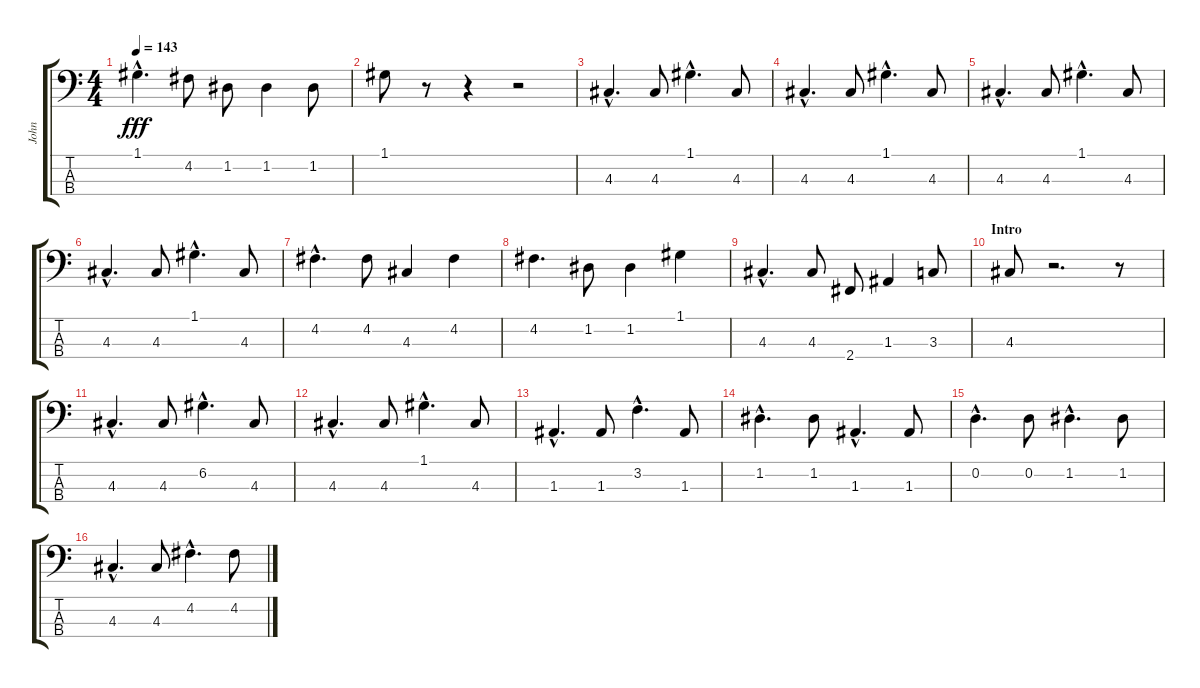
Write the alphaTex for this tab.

\track ("John" "John") {instrument electricbassfinger}
\staff {score tabs}
\tuning (G2 D2 A1 E1) {hide}
\ts (4 4)
\tempo 143
\clef f4
\ks c
1.1{hac}.4{d dy fff} 4.2.8 1.2.8 1.2.4 1.2.8 |
1.1.8 r.8 r.4 r.2 |
4.3{hac}.4{d} 4.3.8 1.1{hac}.4{d} 4.3.8 |
4.3{hac}.4{d} 4.3.8 1.1{hac}.4{d} 4.3.8 |
4.3{hac}.4{d} 4.3.8 1.1{hac}.4{d} 4.3.8 |
4.3{hac}.4{d} 4.3.8 1.1{hac}.4{d} 4.3.8 |
4.2{hac}.4{d} 4.2.8 4.3.4 4.2.4 |
4.2.4{d} 1.2.8 1.2.4 1.1.4 |
4.3{hac}.4{d} 4.3.8 2.4.8 1.3.4 3.3.8 |
\section ("" "Intro")
4.3.8 r.2{d} r.8 |
4.3{hac}.4{d} 4.3.8 6.2{hac}.4{d} 4.3.8 |
4.3{hac}.4{d} 4.3.8 1.1{hac}.4{d} 4.3.8 |
1.3{hac}.4{d} 1.3.8 3.2{hac}.4{d} 1.3.8 |
1.2{hac}.4{d} 1.2.8 1.3{hac}.4{d} 1.3.8 |
0.2{hac}.4{d} 0.2.8 1.2{hac}.4{d} 1.2.8 |
4.3{hac}.4{d} 4.3.8 4.2{hac}.4{d} 4.2.8
